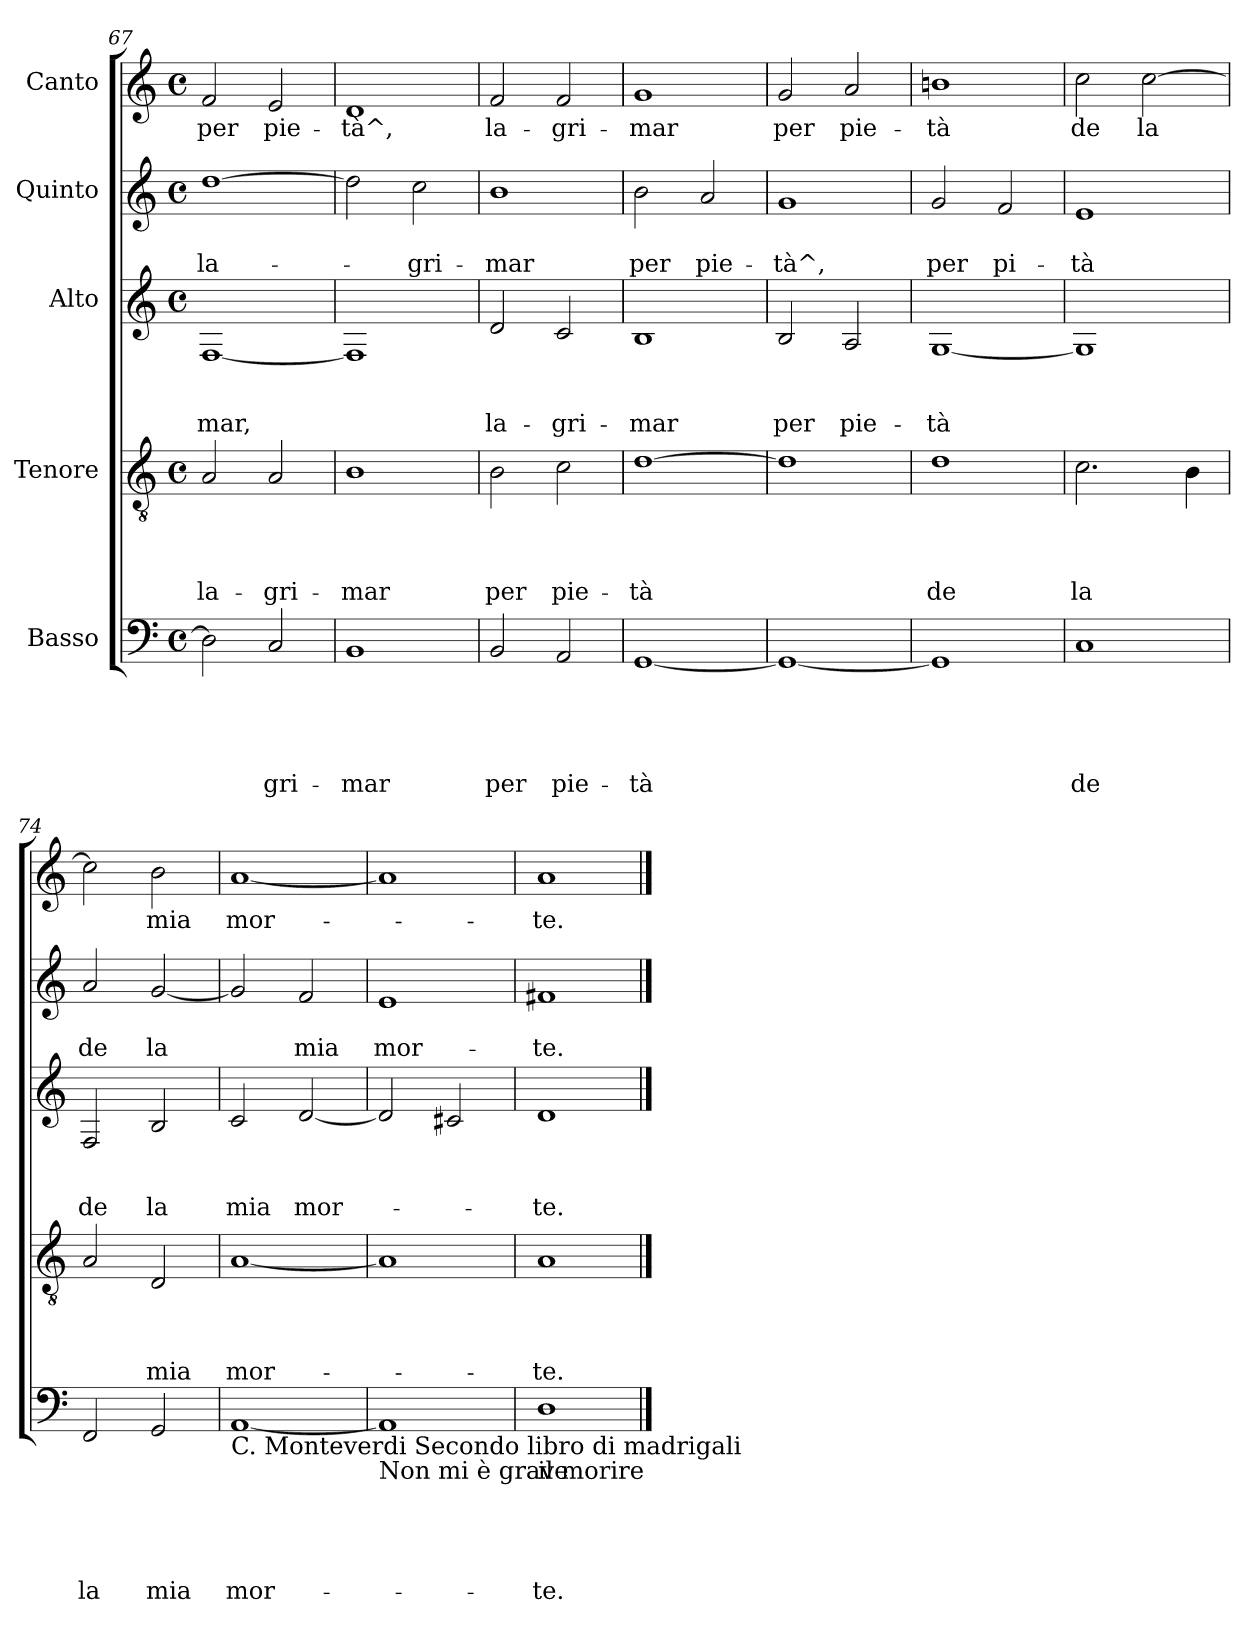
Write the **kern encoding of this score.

**kern	**text	**text	**text	**text	**text	**kern	**text	**text	**text	**text	**kern	**text	**text	**text	**kern	**text	**text	**kern	**text
*part5	*part5	*part5	*part5	*part5	*part5	*part4	*part4	*part4	*part4	*part4	*part3	*part3	*part3	*part3	*part2	*part2	*part2	*part1	*part1
*staff5	*staff5	*staff5	*staff5	*staff5	*staff5	*staff4	*staff4	*staff4	*staff4	*staff4	*staff3	*staff3	*staff3	*staff3	*staff2	*staff2	*staff2	*staff1	*staff1
*I"Basso	*	*	*	*	*	*I"Tenore	*	*	*	*	*I"Alto	*	*	*	*I"Quinto	*	*	*I"Canto	*
*clefF4	*	*	*	*	*	*clefGv2	*	*	*	*	*clefG2	*	*	*	*clefG2	*	*	*clefG2	*
*k[]	*	*	*	*	*	*k[]	*	*	*	*	*k[]	*	*	*	*k[]	*	*	*k[]	*
*C:	*	*	*	*	*	*C:	*	*	*	*	*C:	*	*	*	*C:	*	*	*C:	*
*M4/4	*	*	*	*	*	*M4/4	*	*	*	*	*M4/4	*	*	*	*M4/4	*	*	*M4/4	*
*met(c)	*	*	*	*	*	*met(c)	*	*	*	*	*met(c)	*	*	*	*met(c)	*	*	*met(c)	*
=67	=67	=67	=67	=67	=67	=67	=67	=67	=67	=67	=67	=67	=67	=67	=67	=67	=67	=67	=67
!	!	!	!	!	!	!	!	!	!	!LO:LY:b	!	!	!	!LO:LY:b	!	!	!LO:LY:b	!	!LO:LY:b
2D\]	.	.	.	.	.	2A/	.	.	.	la-	[<1F	.	.	-mar,	[>1dd	.	la-	2f/	per
!	!	!	!	!	!LO:LY:b	!	!	!	!	!LO:LY:b	!	!	!	!	!	!	!	!	!LO:LY:b
2C/	.	.	.	.	-gri-	2A/	.	.	.	-gri-	.	.	.	.	.	.	.	2e/	pie-
=68	=68	=68	=68	=68	=68	=68	=68	=68	=68	=68	=68	=68	=68	=68	=68	=68	=68	=68	=68
!	!	!	!	!	!LO:LY:b	!	!	!	!	!LO:LY:b	!	!	!	!	!	!	!	!	!LO:LY:b
1BB	.	.	.	.	-mar	1B	.	.	.	-mar	1F]	.	.	.	2dd\]	.	.	1d	-tà^,
!	!	!	!	!	!	!	!	!	!	!	!	!	!	!	!	!	!LO:LY:b	!	!
.	.	.	.	.	.	.	.	.	.	.	.	.	.	.	2cc\	.	-gri-	.	.
=69	=69	=69	=69	=69	=69	=69	=69	=69	=69	=69	=69	=69	=69	=69	=69	=69	=69	=69	=69
!	!	!	!	!	!LO:LY:b	!	!	!	!	!LO:LY:b	!	!	!	!LO:LY:b	!	!	!LO:LY:b	!	!LO:LY:b
2BB/	.	.	.	.	per	2B\	.	.	.	per	2d/	.	.	la-	1b	.	-mar	2f/	la-
!	!	!	!	!	!LO:LY:b	!	!	!	!	!LO:LY:b	!	!	!	!LO:LY:b	!	!	!	!	!LO:LY:b
2AA/	.	.	.	.	pie-	2c\	.	.	.	pie-	2c/	.	.	-gri-	.	.	.	2f/	-gri-
=70	=70	=70	=70	=70	=70	=70	=70	=70	=70	=70	=70	=70	=70	=70	=70	=70	=70	=70	=70
!	!	!	!	!	!LO:LY:b	!	!	!	!	!LO:LY:b	!	!	!	!LO:LY:b	!	!	!LO:LY:b	!	!LO:LY:b
[<1GG	.	.	.	.	-tà	[>1d	.	.	.	-tà	1B	.	.	-mar	2b\	.	per	1g	-mar
!	!	!	!	!	!	!	!	!	!	!	!	!	!	!	!	!	!LO:LY:b	!	!
.	.	.	.	.	.	.	.	.	.	.	.	.	.	.	2a/	.	pie-	.	.
=71	=71	=71	=71	=71	=71	=71	=71	=71	=71	=71	=71	=71	=71	=71	=71	=71	=71	=71	=71
!	!	!	!	!	!	!	!	!	!	!	!	!	!	!LO:LY:b	!	!	!LO:LY:b	!	!LO:LY:b
1GG_	.	.	.	.	.	1d]	.	.	.	.	2B/	.	.	per	1g	.	-tà^,	2g/	per
!	!	!	!	!	!	!	!	!	!	!	!	!	!	!LO:LY:b	!	!	!	!	!LO:LY:b
.	.	.	.	.	.	.	.	.	.	.	2A/	.	.	pie-	.	.	.	2a/	pie-
!!LO:PB:g=z
=72	=72	=72	=72	=72	=72	=72	=72	=72	=72	=72	=72	=72	=72	=72	=72	=72	=72	=72	=72
!	!	!	!	!	!	!	!	!	!	!LO:LY:b	!	!	!	!LO:LY:b	!	!	!LO:LY:b	!	!LO:LY:b
1GG]	.	.	.	.	.	1d	.	.	.	de	[<1G	.	.	-tà	2g/	.	per	1bn	-tà
!	!	!	!	!	!	!	!	!	!	!	!	!	!	!	!	!	!LO:LY:b	!	!
.	.	.	.	.	.	.	.	.	.	.	.	.	.	.	2f/	.	pi-	.	.
=73	=73	=73	=73	=73	=73	=73	=73	=73	=73	=73	=73	=73	=73	=73	=73	=73	=73	=73	=73
!	!	!	!	!	!LO:LY:b	!	!	!	!	!LO:LY:b	!	!	!	!	!	!	!LO:LY:b	!	!LO:LY:b
1C	.	.	.	.	de	2.c\	.	.	.	la	1G]	.	.	.	1e	.	-tà	2cc\	de
!	!	!	!	!	!	!	!	!	!	!	!	!	!	!	!	!	!	!	!LO:LY:b
.	.	.	.	.	.	.	.	.	.	.	.	.	.	.	.	.	.	[>2cc\	la
.	.	.	.	.	.	4B\	.	.	.	.	.	.	.	.	.	.	.	.	.
=74	=74	=74	=74	=74	=74	=74	=74	=74	=74	=74	=74	=74	=74	=74	=74	=74	=74	=74	=74
!	!	!	!	!	!LO:LY:b	!	!	!	!	!	!	!	!	!LO:LY:b	!	!	!LO:LY:b	!	!
2FF/	.	.	.	.	la	2A/	.	.	.	.	2F/	.	.	de	2a/	.	de	2cc\]	.
!	!	!	!	!	!LO:LY:b	!	!	!	!	!LO:LY:b	!	!	!	!LO:LY:b	!	!	!LO:LY:b	!	!LO:LY:b
2GG/	.	.	.	.	mia	2D/	.	.	.	mia	2B/	.	.	la	[<2g/	.	la	2b\	mia
=75	=75	=75	=75	=75	=75	=75	=75	=75	=75	=75	=75	=75	=75	=75	=75	=75	=75	=75	=75
!LO:TX:b:t=C. Monteverdi Secondo libro di madrigali	!	!	!	!	!	!	!	!	!	!	!	!	!	!	!	!	!	!	!
!	!	!	!	!	!LO:LY:b	!	!	!	!	!LO:LY:b	!	!	!	!LO:LY:b	!	!	!	!	!LO:LY:b
[<1AA	.	.	.	.	mor-	[<1A	.	.	.	mor-	2c/	.	.	mia	2g/]	.	.	[<1a	mor-
!	!	!	!	!	!	!	!	!	!	!	!	!	!	!LO:LY:b	!	!	!LO:LY:b	!	!
.	.	.	.	.	.	.	.	.	.	.	[<2d/	.	.	mor-	2f/	.	mia	.	.
=76	=76	=76	=76	=76	=76	=76	=76	=76	=76	=76	=76	=76	=76	=76	=76	=76	=76	=76	=76
!LO:TX:b:t=Non mi è grave	!	!	!	!	!	!	!	!	!	!	!	!	!	!	!	!	!	!	!
!	!	!	!	!	!	!	!	!	!	!	!	!	!	!	!	!	!LO:LY:b	!	!
1AA]	.	.	.	.	.	1A]	.	.	.	.	2d/]	.	.	.	1e	.	mor-	1a]	.
.	.	.	.	.	.	.	.	.	.	.	2c#X/	.	.	.	.	.	.	.	.
=77	=77	=77	=77	=77	=77	=77	=77	=77	=77	=77	=77	=77	=77	=77	=77	=77	=77	=77	=77
!LO:TX:b:t=il morire	!	!	!	!	!	!	!	!	!	!	!	!	!	!	!	!	!	!	!
!	!	!	!	!	!LO:LY:b	!	!	!	!	!LO:LY:b	!	!	!	!LO:LY:b	!	!	!LO:LY:b	!	!LO:LY:b
1D	.	.	.	.	-te.	1A	.	.	.	-te.	1d	.	.	-te.	1f#X	.	-te.	1a	-te.
==	==	==	==	==	==	==	==	==	==	==	==	==	==	==	==	==	==	==	==
*-	*-	*-	*-	*-	*-	*-	*-	*-	*-	*-	*-	*-	*-	*-	*-	*-	*-	*-	*-
